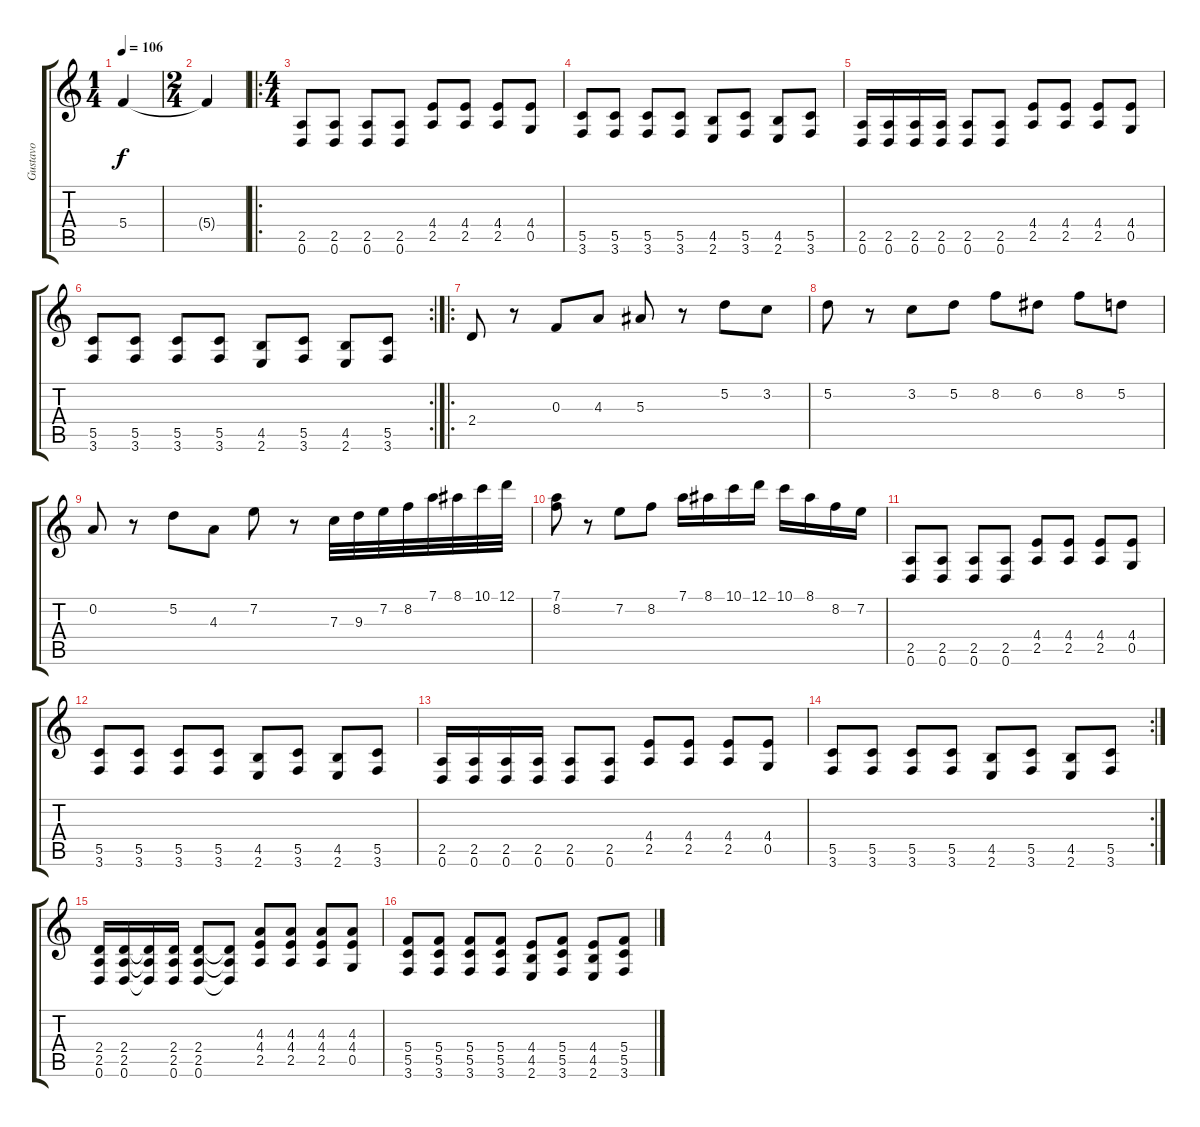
\track ("Gustavo" "Gustavo") {instrument distortionguitar}
\staff {score tabs}
\tuning (D4 A3 F3 C3 G2 D2) {hide}
\ts (1 4)
\tempo 106
\clef g2
\ks c
5.4{t}.4{dy f} |
\ts (2 4)
5.4{t}.4 |
\ro
\ts (4 4)
(2.5 0.6).8 (2.5 0.6).8 (2.5 0.6).8 (2.5 0.6).8 (4.4 2.5).8 (4.4 2.5).8 (4.4 2.5).8 (4.4 0.5).8 |
(5.5 3.6).8 (5.5 3.6).8 (5.5 3.6).8 (5.5 3.6).8 (4.5 2.6).8 (5.5 3.6).8 (4.5 2.6).8 (5.5 3.6).8 |
(2.5 0.6).16 (2.5 0.6).16 (2.5 0.6).16 (2.5 0.6).16 (2.5 0.6).8 (2.5 0.6).8 (4.4 2.5).8 (4.4 2.5).8 (4.4 2.5).8 (4.4 0.5).8 |
\rc 2
(5.5 3.6).8 (5.5 3.6).8 (5.5 3.6).8 (5.5 3.6).8 (4.5 2.6).8 (5.5 3.6).8 (4.5 2.6).8 (5.5 3.6).8 |
\ro
2.4.8{volume 12} r.8 0.3.8 4.3.8 5.3.8 r.8 5.2.8 3.2.8 |
5.2.8 r.8 3.2.8 5.2.8 8.2.8 6.2.8 8.2.8 5.2.8 |
0.2.8 r.8 5.2.8 4.3.8 7.2.8 r.8 7.3.32 9.3.32 7.2.32 8.2.32 7.1.32 8.1.32 10.1.32 12.1.32 |
(7.1 8.2).8 r.8 7.2.8 8.2.8 7.1.16 8.1.16 10.1.16 12.1.16 10.1.16 8.1.16 8.2.16 7.2.16 |
(2.5 0.6).8{volume 9} (2.5 0.6).8 (2.5 0.6).8 (2.5 0.6).8 (4.4 2.5).8 (4.4 2.5).8 (4.4 2.5).8 (4.4 0.5).8 |
(5.5 3.6).8 (5.5 3.6).8 (5.5 3.6).8 (5.5 3.6).8 (4.5 2.6).8 (5.5 3.6).8 (4.5 2.6).8 (5.5 3.6).8 |
(2.5 0.6).16 (2.5 0.6).16 (2.5 0.6).16 (2.5 0.6).16 (2.5 0.6).8 (2.5 0.6).8 (4.4 2.5).8 (4.4 2.5).8 (4.4 2.5).8 (4.4 0.5).8 |
\rc 2
(5.5 3.6).8 (5.5 3.6).8 (5.5 3.6).8 (5.5 3.6).8 (4.5 2.6).8 (5.5 3.6).8 (4.5 2.6).8 (5.5 3.6).8 |
(2.4 2.5 0.6).16{volume 9} (2.4 2.5 0.6).16 (2.4{t} 2.5{t} 0.6{t}).16 (2.4 2.5 0.6).16 (2.4 2.5 0.6).8 (2.4{t} 2.5{t} 0.6{t}).8 (4.3 4.4 2.5).8 (4.3 4.4 2.5).8 (4.3 4.4 2.5).8 (4.3 4.4 0.5).8 |
(5.4 5.5 3.6).8 (5.4 5.5 3.6).8 (5.4 5.5 3.6).8 (5.4 5.5 3.6).8 (4.4 4.5 2.6).8 (5.4 5.5 3.6).8 (4.4 4.5 2.6).8 (5.4 5.5 3.6).8
